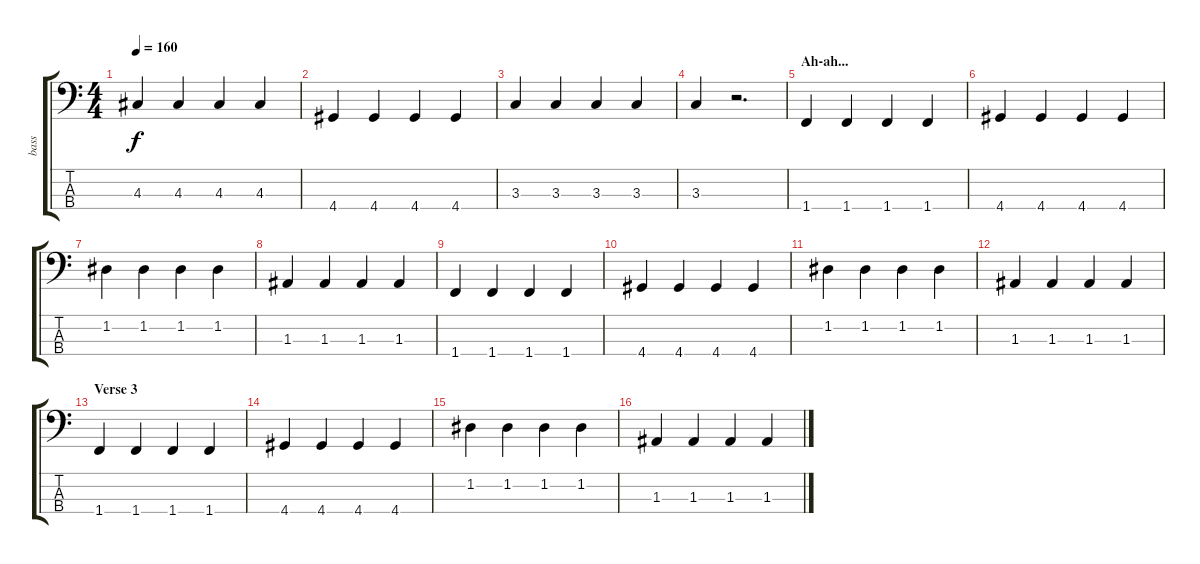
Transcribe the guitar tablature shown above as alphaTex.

\track ("bass" "bass") {instrument electricbasspick}
\staff {score tabs}
\tuning (G2 D2 A1 E1) {hide}
\ts (4 4)
\tempo 160
\clef f4
\ks c
4.3.4{dy f} 4.3.4 4.3.4 4.3.4 |
4.4.4 4.4.4 4.4.4 4.4.4 |
3.3.4 3.3.4 3.3.4 3.3.4 |
3.3.4 r.2{d} |
\section ("" "Ah-ah...")
1.4.4 1.4.4 1.4.4 1.4.4 |
4.4.4 4.4.4 4.4.4 4.4.4 |
1.2.4 1.2.4 1.2.4 1.2.4 |
1.3.4 1.3.4 1.3.4 1.3.4 |
1.4.4 1.4.4 1.4.4 1.4.4 |
4.4.4 4.4.4 4.4.4 4.4.4 |
1.2.4 1.2.4 1.2.4 1.2.4 |
1.3.4 1.3.4 1.3.4 1.3.4 |
\section ("" "Verse 3")
1.4.4 1.4.4 1.4.4 1.4.4 |
4.4.4 4.4.4 4.4.4 4.4.4 |
1.2.4 1.2.4 1.2.4 1.2.4 |
1.3.4 1.3.4 1.3.4 1.3.4
